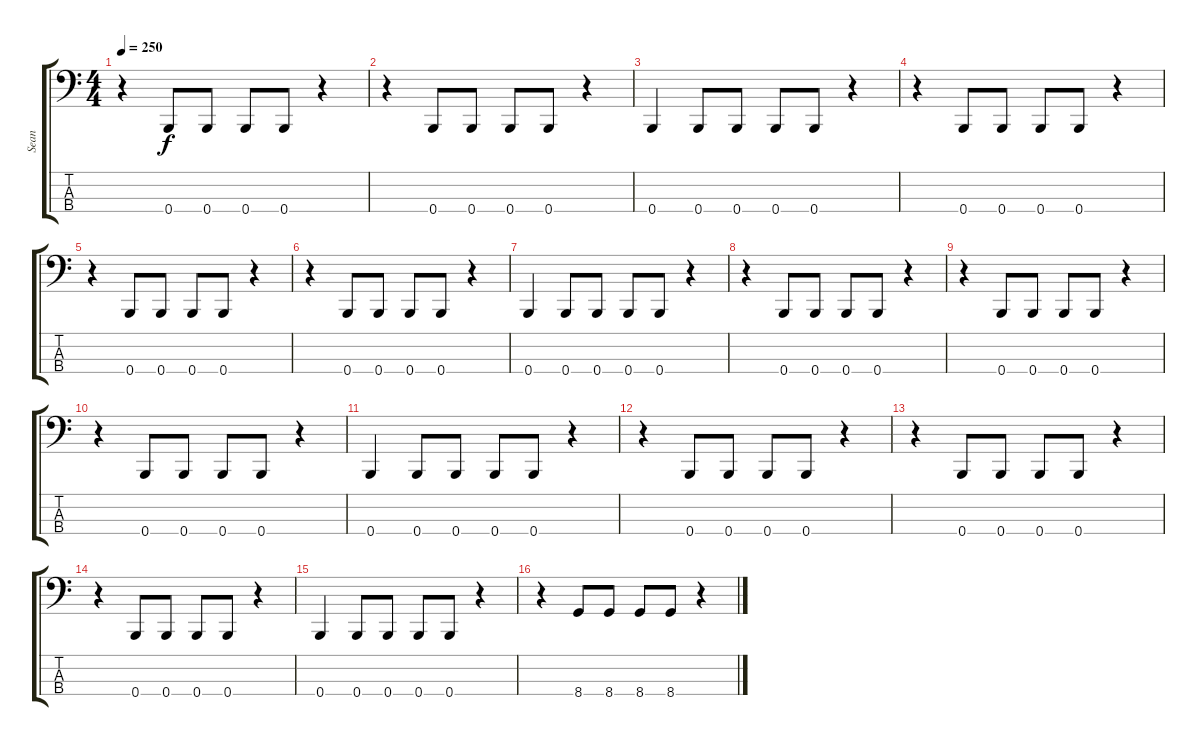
\track ("Sean" "Sean") {instrument electricbasspick}
\staff {score tabs}
\tuning (E2 B1 Gb1 B0) {hide}
\ts (4 4)
\tempo 250
\clef f4
\ks c
r.4{dy f} 0.4.8 0.4.8 0.4.8 0.4.8 r.4 |
r.4 0.4.8 0.4.8 0.4.8 0.4.8 r.4 |
0.4.4 0.4.8 0.4.8 0.4.8 0.4.8 r.4 |
r.4 0.4.8 0.4.8 0.4.8 0.4.8 r.4 |
r.4 0.4.8 0.4.8 0.4.8 0.4.8 r.4 |
r.4 0.4.8 0.4.8 0.4.8 0.4.8 r.4 |
0.4.4 0.4.8 0.4.8 0.4.8 0.4.8 r.4 |
r.4 0.4.8 0.4.8 0.4.8 0.4.8 r.4 |
r.4 0.4.8 0.4.8 0.4.8 0.4.8 r.4 |
r.4 0.4.8 0.4.8 0.4.8 0.4.8 r.4 |
0.4.4 0.4.8 0.4.8 0.4.8 0.4.8 r.4 |
r.4 0.4.8 0.4.8 0.4.8 0.4.8 r.4 |
r.4 0.4.8 0.4.8 0.4.8 0.4.8 r.4 |
r.4 0.4.8 0.4.8 0.4.8 0.4.8 r.4 |
0.4.4 0.4.8 0.4.8 0.4.8 0.4.8 r.4 |
r.4 8.4.8 8.4.8 8.4.8 8.4.8 r.4
